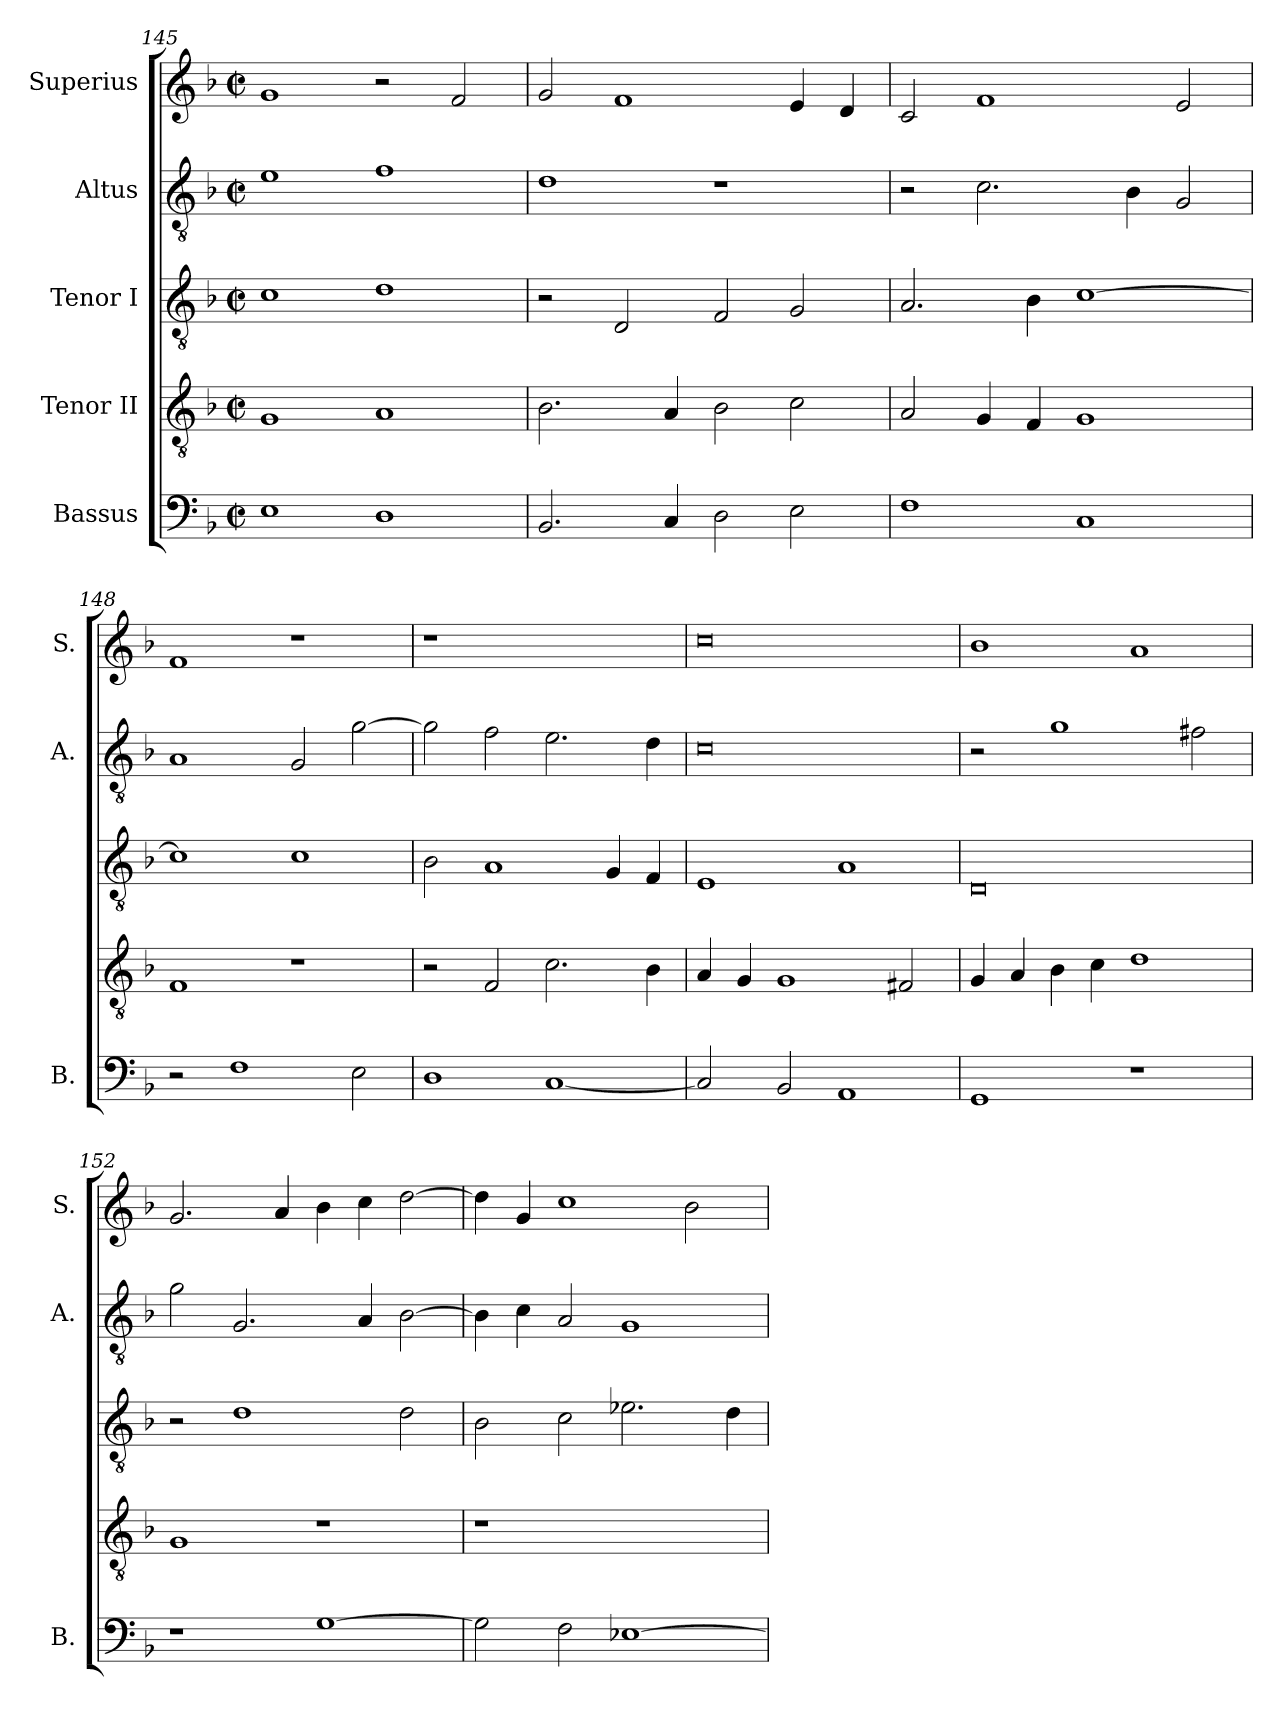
**kern	**kern	**kern	**kern	**kern
*part5	*part4	*part3	*part2	*part1
*staff5	*staff4	*staff3	*staff2	*staff1
*I"Bassus	*I"Tenor II	*I"Tenor I	*I"Altus	*I"Superius
*I'B.	*	*	*I'A.	*I'S.
*clefF4	*clefGv2	*clefGv2	*clefGv2	*clefG2
*	*ITrd7c12	*ITrd7c12	*ITrd7c12	*
*k[b-]	*k[b-]	*k[b-]	*k[b-]	*k[b-]
*F:	*F:	*F:	*F:	*F:
*M2/2	*M2/2	*M2/2	*M2/2	*M2/2
*met(c|)	*met(c|)	*met(c|)	*met(c|)	*met(c|)
=145	=145	=145	=145	=145
1Ei	1GGi	1Ci	1Ei	1gi
1Di	1AAi	1Di	1Fi	2r
.	.	.	.	2fi/
!!LO:PB:g=z
=146	=146	=146	=146	=146
2.BB-i/	2.BB-i\	2r	1Di	2gi/
.	.	2DDi/	.	1fi
4Ci/	4AAi/	.	.	.
2Di\	2BB-i\	2FFi/	1r	.
2Ei\	2Ci\	2GGi/	.	4ei/
.	.	.	.	4di/
=147	=147	=147	=147	=147
1Fi	2AAi/	2.AAi/	2r	2ci/
.	4GGi/	.	2.Ci\	1fi
.	4FFi/	4BB-i\	.	.
1Ci	1GGi	[>1Ci	.	.
.	.	.	4BB-i\	.
.	.	.	2GGi/	2ei/
=148	=148	=148	=148	=148
2r	1FFi	1Ci]	1AAi	1fi
1Fi	.	.	.	.
.	1r	1Ci	2GGi/	1r
2Ei\	.	.	[>2Gi\	.
=149	=149	=149	=149	=149
!	!	!	!	!LO:N:vis=1
1Di	2r	2BB-i\	2Gi\]	1r
.	2FFi/	1AAi	2Fi\	.
[<1Ci	2.Ci\	.	2.Ei\	1ryy
.	.	4GGi/	.	.
.	4BB-i\	4FFi/	4Di\	.
=150	=150	=150	=150	=150
2Ci/]	4AAi/	1EEi	0Ci	0cci
.	4GGi/	.	.	.
2BB-i/	1GGi	.	.	.
1AAi	.	1AAi	.	.
.	2FF#Xi/	.	.	.
!!LO:LB:g=z
=151	=151	=151	=151	=151
1GGi	4GGi/	0DDi	2r	1b-i
.	4AAi/	.	.	.
.	4BB-i\	.	1Gi	.
.	4Ci\	.	.	.
1r	1Di	.	.	1ai
.	.	.	2F#Xi\	.
=152	=152	=152	=152	=152
1r	1GGi	2r	2Gi\	2.gi/
.	.	1Di	2.GGi/	.
.	.	.	.	4ai/
[>1Gi	1r	.	.	4b-i\
.	.	.	4AAi/	4cci\
.	.	2Di\	[>2BB-i\	[>2ddi\
=153	=153	=153	=153	=153
!	!LO:N:vis=1	!	!	!
2Gi\]	1r	2BB-i\	4BB-i\]	4ddi\]
.	.	.	4Ci\	4gi/
2Fi\	.	2Ci\	2AAi/	1cci
[>1E-Xi	1ryy	2.E-Xi\	1GGi	.
.	.	.	.	2b-i\
.	.	4Di\	.	.
=	=	=	=	=
*-	*-	*-	*-	*-
